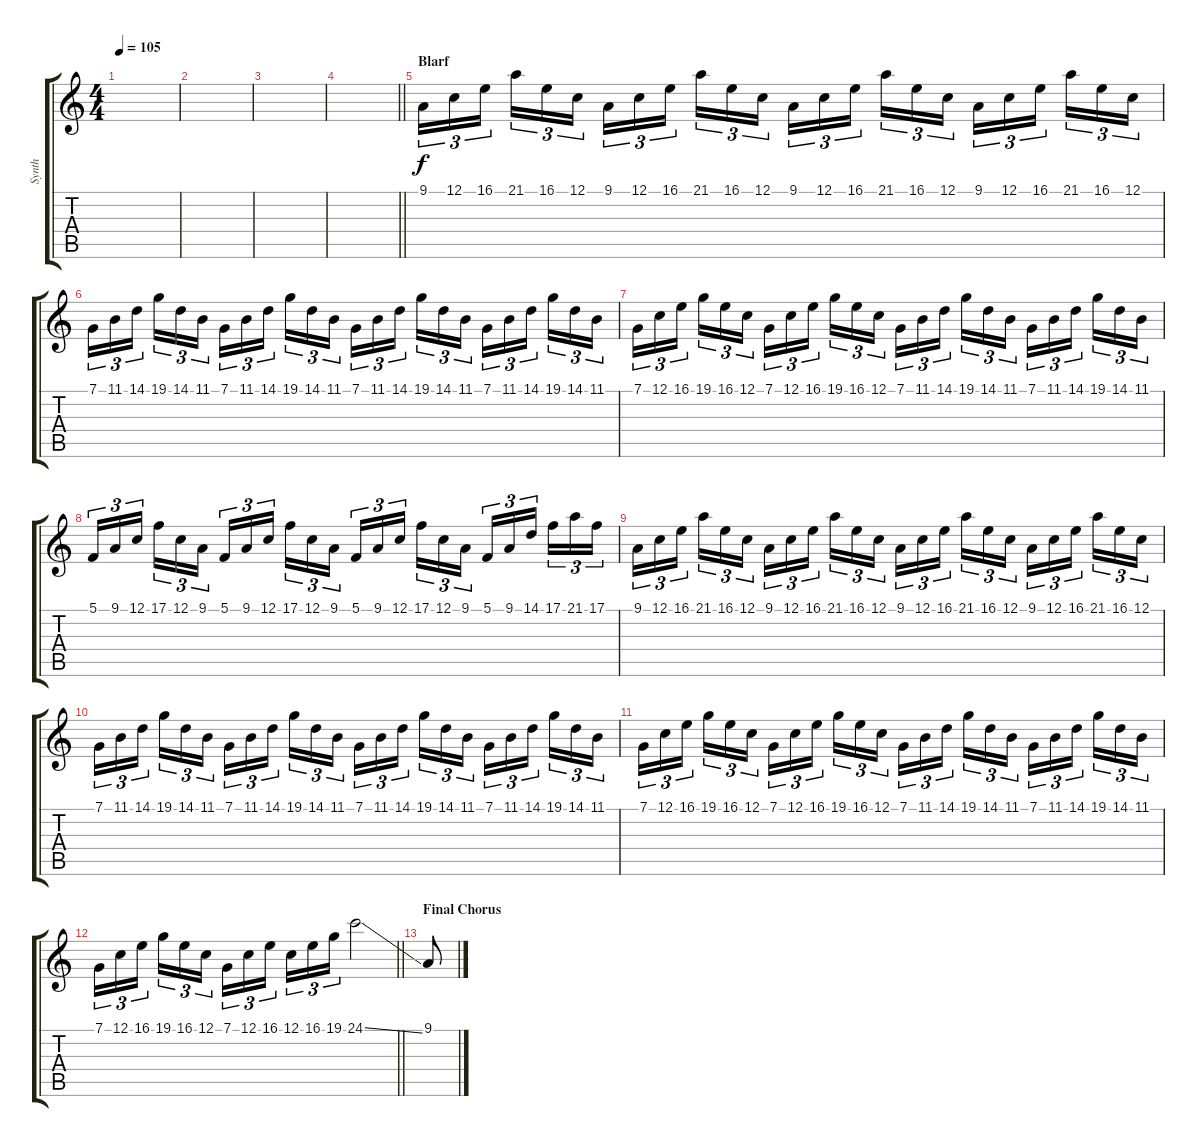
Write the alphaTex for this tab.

\track ("Synth" "Synth") {instrument lead1square}
\staff {score tabs}
\tuning (C4 G3 Eb3 Bb2 F2 C2) {hide}
\ts (4 4)
\tempo 105
\clef g2
\ks c
|
|
|
\barLineRight lightlight
|
\section ("" "Blarf")
9.1.16{tu (3 2)} 12.1.16{tu (3 2)} 16.1.16{tu (3 2) beam splitsecondary} 21.1.16{tu (3 2)} 16.1.16{tu (3 2)} 12.1.16{tu (3 2)} 9.1.16{tu (3 2)} 12.1.16{tu (3 2)} 16.1.16{tu (3 2) beam splitsecondary} 21.1.16{tu (3 2)} 16.1.16{tu (3 2)} 12.1.16{tu (3 2)} 9.1.16{tu (3 2)} 12.1.16{tu (3 2)} 16.1.16{tu (3 2) beam splitsecondary} 21.1.16{tu (3 2)} 16.1.16{tu (3 2)} 12.1.16{tu (3 2)} 9.1.16{tu (3 2)} 12.1.16{tu (3 2)} 16.1.16{tu (3 2) beam splitsecondary} 21.1.16{tu (3 2)} 16.1.16{tu (3 2)} 12.1.16{tu (3 2)} |
7.1.16{tu (3 2)} 11.1.16{tu (3 2)} 14.1.16{tu (3 2) beam splitsecondary} 19.1.16{tu (3 2)} 14.1.16{tu (3 2)} 11.1.16{tu (3 2)} 7.1.16{tu (3 2)} 11.1.16{tu (3 2)} 14.1.16{tu (3 2) beam splitsecondary} 19.1.16{tu (3 2)} 14.1.16{tu (3 2)} 11.1.16{tu (3 2)} 7.1.16{tu (3 2)} 11.1.16{tu (3 2)} 14.1.16{tu (3 2) beam splitsecondary} 19.1.16{tu (3 2)} 14.1.16{tu (3 2)} 11.1.16{tu (3 2)} 7.1.16{tu (3 2)} 11.1.16{tu (3 2)} 14.1.16{tu (3 2) beam splitsecondary} 19.1.16{tu (3 2)} 14.1.16{tu (3 2)} 11.1.16{tu (3 2)} |
7.1.16{tu (3 2)} 12.1.16{tu (3 2)} 16.1.16{tu (3 2) beam splitsecondary} 19.1.16{tu (3 2)} 16.1.16{tu (3 2)} 12.1.16{tu (3 2)} 7.1.16{tu (3 2)} 12.1.16{tu (3 2)} 16.1.16{tu (3 2) beam splitsecondary} 19.1.16{tu (3 2)} 16.1.16{tu (3 2)} 12.1.16{tu (3 2)} 7.1.16{tu (3 2)} 11.1.16{tu (3 2)} 14.1.16{tu (3 2) beam splitsecondary} 19.1.16{tu (3 2)} 14.1.16{tu (3 2)} 11.1.16{tu (3 2)} 7.1.16{tu (3 2)} 11.1.16{tu (3 2)} 14.1.16{tu (3 2) beam splitsecondary} 19.1.16{tu (3 2)} 14.1.16{tu (3 2)} 11.1.16{tu (3 2)} |
5.1.16{tu (3 2)} 9.1.16{tu (3 2)} 12.1.16{tu (3 2) beam splitsecondary} 17.1.16{tu (3 2)} 12.1.16{tu (3 2)} 9.1.16{tu (3 2)} 5.1.16{tu (3 2)} 9.1.16{tu (3 2)} 12.1.16{tu (3 2) beam splitsecondary} 17.1.16{tu (3 2)} 12.1.16{tu (3 2)} 9.1.16{tu (3 2)} 5.1.16{tu (3 2)} 9.1.16{tu (3 2)} 12.1.16{tu (3 2) beam splitsecondary} 17.1.16{tu (3 2)} 12.1.16{tu (3 2)} 9.1.16{tu (3 2)} 5.1.16{tu (3 2)} 9.1.16{tu (3 2)} 14.1.16{tu (3 2) beam splitsecondary} 17.1.16{tu (3 2)} 21.1.16{tu (3 2)} 17.1.16{tu (3 2)} |
9.1.16{tu (3 2)} 12.1.16{tu (3 2)} 16.1.16{tu (3 2) beam splitsecondary} 21.1.16{tu (3 2)} 16.1.16{tu (3 2)} 12.1.16{tu (3 2)} 9.1.16{tu (3 2)} 12.1.16{tu (3 2)} 16.1.16{tu (3 2) beam splitsecondary} 21.1.16{tu (3 2)} 16.1.16{tu (3 2)} 12.1.16{tu (3 2)} 9.1.16{tu (3 2)} 12.1.16{tu (3 2)} 16.1.16{tu (3 2) beam splitsecondary} 21.1.16{tu (3 2)} 16.1.16{tu (3 2)} 12.1.16{tu (3 2)} 9.1.16{tu (3 2)} 12.1.16{tu (3 2)} 16.1.16{tu (3 2) beam splitsecondary} 21.1.16{tu (3 2)} 16.1.16{tu (3 2)} 12.1.16{tu (3 2)} |
7.1.16{tu (3 2)} 11.1.16{tu (3 2)} 14.1.16{tu (3 2) beam splitsecondary} 19.1.16{tu (3 2)} 14.1.16{tu (3 2)} 11.1.16{tu (3 2)} 7.1.16{tu (3 2)} 11.1.16{tu (3 2)} 14.1.16{tu (3 2) beam splitsecondary} 19.1.16{tu (3 2)} 14.1.16{tu (3 2)} 11.1.16{tu (3 2)} 7.1.16{tu (3 2)} 11.1.16{tu (3 2)} 14.1.16{tu (3 2) beam splitsecondary} 19.1.16{tu (3 2)} 14.1.16{tu (3 2)} 11.1.16{tu (3 2)} 7.1.16{tu (3 2)} 11.1.16{tu (3 2)} 14.1.16{tu (3 2) beam splitsecondary} 19.1.16{tu (3 2)} 14.1.16{tu (3 2)} 11.1.16{tu (3 2)} |
7.1.16{tu (3 2)} 12.1.16{tu (3 2)} 16.1.16{tu (3 2) beam splitsecondary} 19.1.16{tu (3 2)} 16.1.16{tu (3 2)} 12.1.16{tu (3 2)} 7.1.16{tu (3 2)} 12.1.16{tu (3 2)} 16.1.16{tu (3 2) beam splitsecondary} 19.1.16{tu (3 2)} 16.1.16{tu (3 2)} 12.1.16{tu (3 2)} 7.1.16{tu (3 2)} 11.1.16{tu (3 2)} 14.1.16{tu (3 2) beam splitsecondary} 19.1.16{tu (3 2)} 14.1.16{tu (3 2)} 11.1.16{tu (3 2)} 7.1.16{tu (3 2)} 11.1.16{tu (3 2)} 14.1.16{tu (3 2) beam splitsecondary} 19.1.16{tu (3 2)} 14.1.16{tu (3 2)} 11.1.16{tu (3 2)} |
\barLineRight lightlight
7.1.16{tu (3 2)} 12.1.16{tu (3 2)} 16.1.16{tu (3 2) beam splitsecondary} 19.1.16{tu (3 2)} 16.1.16{tu (3 2)} 12.1.16{tu (3 2)} 7.1.16{tu (3 2)} 12.1.16{tu (3 2)} 16.1.16{tu (3 2) beam splitsecondary} 12.1.16{tu (3 2)} 16.1.16{tu (3 2)} 19.1.16{tu (3 2)} 24.1{ss}.2 |
\section ("" "Final Chorus")
9.1.8
